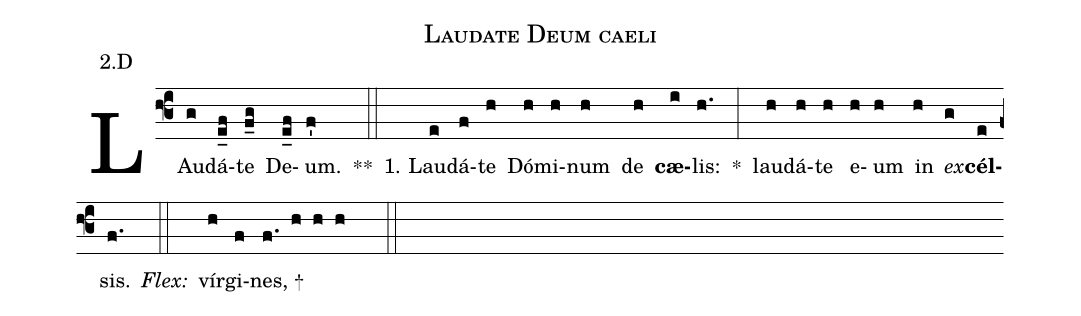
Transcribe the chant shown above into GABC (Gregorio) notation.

name:Laudate Deum caeli;
office-part:Antiphona;
mode:2;
annotation: 2.D;
%%
(f3) LAu(g)dá(e_f)te(f_g) De(e_f)um.(f') **(::)
1. Lau(e)dá(f)te(h) Dó(h)mi(h)num(h) de(h) <b>cæ</b>(i)lis:(h.) *(:) lau(h)dá(h)te(h) e(h)um(h) in(h) <i>ex</i>(g)<b>cél</b>(e)sis.(f.) <i>Flex:</i>(::)  vír(h)gi(f)nes, +(f. h h h  ::)
